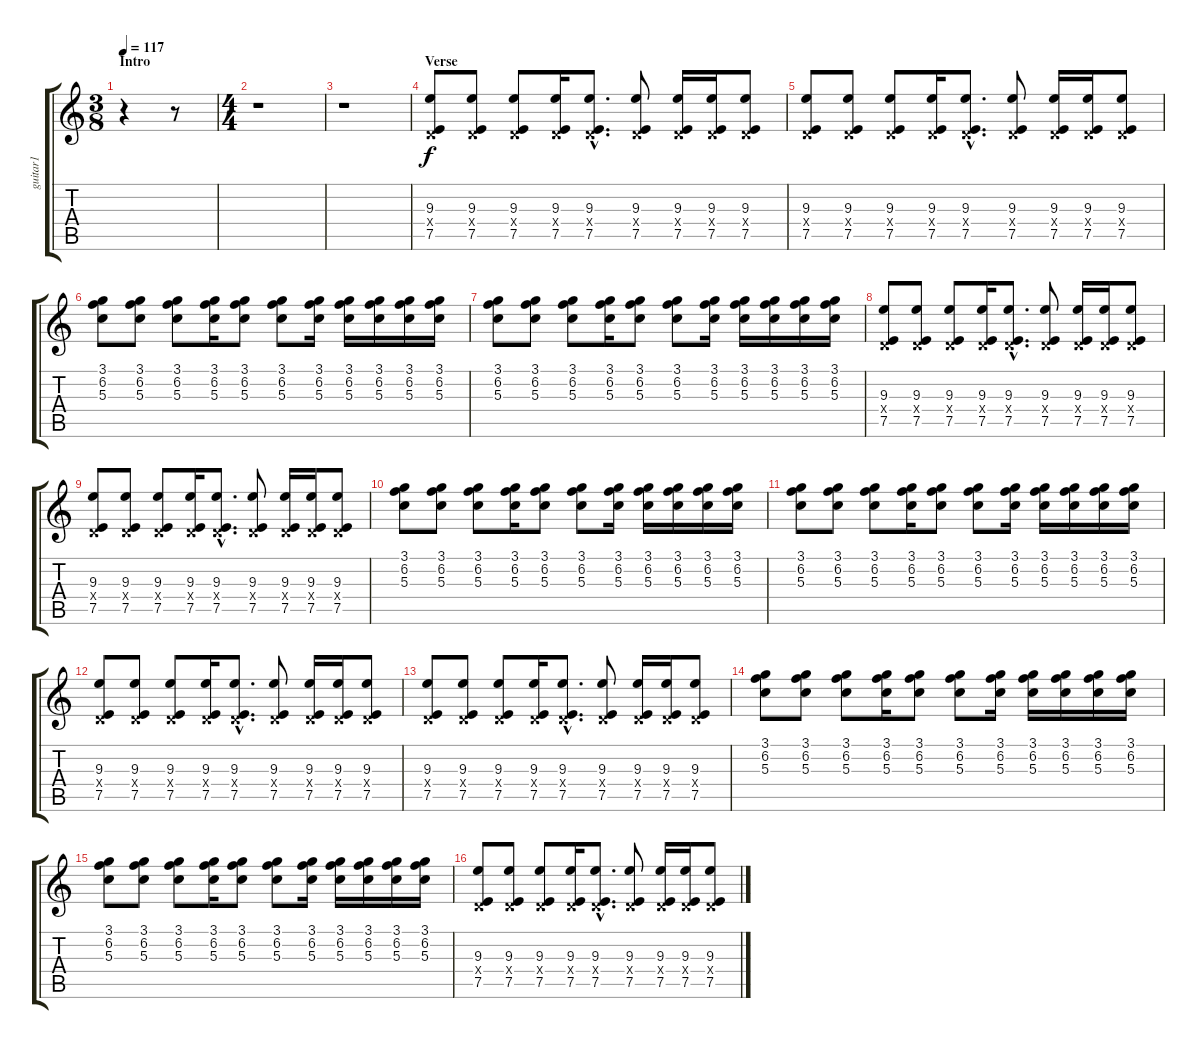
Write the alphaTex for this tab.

\track ("guitar1" "guitar1") {instrument distortionguitar}
\staff {score tabs}
\tuning (E4 B3 G3 D3 A2 D2) {hide}
\ts (3 8)
\section ("" "Intro")
\tempo 117
\clef g2
\ks c
r.4{dy f instrument distortionguitar} r.8 |
\ts (4 4)
r.1 |
r.1 |
\section ("" "Verse")
(9.3 0.4{x} 7.5).8 (9.3 0.4{x} 7.5).8 (9.3 0.4{x} 7.5).8 (9.3 0.4{x} 7.5).16 (9.3{hac} 0.4{hac x} 7.5{hac}).8{d} (9.3 0.4{x} 7.5).8 (9.3 0.4{x} 7.5).16 (9.3 0.4{x} 7.5).16 (9.3 0.4{x} 7.5).8 |
(9.3 0.4{x} 7.5).8 (9.3 0.4{x} 7.5).8 (9.3 0.4{x} 7.5).8 (9.3 0.4{x} 7.5).16 (9.3{hac} 0.4{hac x} 7.5{hac}).8{d} (9.3 0.4{x} 7.5).8 (9.3 0.4{x} 7.5).16 (9.3 0.4{x} 7.5).16 (9.3 0.4{x} 7.5).8 |
(3.1 6.2 5.3).8{volume 10 instrument electricguitarclean} (3.1 6.2 5.3).8 (3.1 6.2 5.3).8 (3.1 6.2 5.3).16 (3.1 6.2 5.3).8 (3.1 6.2 5.3).8 (3.1 6.2 5.3).16 (3.1 6.2 5.3).16 (3.1 6.2 5.3).16 (3.1 6.2 5.3).16 (3.1 6.2 5.3).16 |
(3.1 6.2 5.3).8 (3.1 6.2 5.3).8 (3.1 6.2 5.3).8 (3.1 6.2 5.3).16 (3.1 6.2 5.3).8 (3.1 6.2 5.3).8 (3.1 6.2 5.3).16 (3.1 6.2 5.3).16 (3.1 6.2 5.3).16 (3.1 6.2 5.3).16 (3.1 6.2 5.3).16 |
(9.3 0.4{x} 7.5).8{volume 14 instrument distortionguitar} (9.3 0.4{x} 7.5).8 (9.3 0.4{x} 7.5).8 (9.3 0.4{x} 7.5).16 (9.3{hac} 0.4{hac x} 7.5{hac}).8{d} (9.3 0.4{x} 7.5).8 (9.3 0.4{x} 7.5).16 (9.3 0.4{x} 7.5).16 (9.3 0.4{x} 7.5).8 |
(9.3 0.4{x} 7.5).8 (9.3 0.4{x} 7.5).8 (9.3 0.4{x} 7.5).8 (9.3 0.4{x} 7.5).16 (9.3{hac} 0.4{hac x} 7.5{hac}).8{d} (9.3 0.4{x} 7.5).8 (9.3 0.4{x} 7.5).16 (9.3 0.4{x} 7.5).16 (9.3 0.4{x} 7.5).8 |
(3.1 6.2 5.3).8{volume 10 instrument electricguitarclean} (3.1 6.2 5.3).8 (3.1 6.2 5.3).8 (3.1 6.2 5.3).16 (3.1 6.2 5.3).8 (3.1 6.2 5.3).8 (3.1 6.2 5.3).16 (3.1 6.2 5.3).16 (3.1 6.2 5.3).16 (3.1 6.2 5.3).16 (3.1 6.2 5.3).16 |
(3.1 6.2 5.3).8 (3.1 6.2 5.3).8 (3.1 6.2 5.3).8 (3.1 6.2 5.3).16 (3.1 6.2 5.3).8 (3.1 6.2 5.3).8 (3.1 6.2 5.3).16 (3.1 6.2 5.3).16 (3.1 6.2 5.3).16 (3.1 6.2 5.3).16 (3.1 6.2 5.3).16 |
(9.3 0.4{x} 7.5).8{volume 14 instrument distortionguitar} (9.3 0.4{x} 7.5).8 (9.3 0.4{x} 7.5).8 (9.3 0.4{x} 7.5).16 (9.3{hac} 0.4{hac x} 7.5{hac}).8{d} (9.3 0.4{x} 7.5).8 (9.3 0.4{x} 7.5).16 (9.3 0.4{x} 7.5).16 (9.3 0.4{x} 7.5).8 |
(9.3 0.4{x} 7.5).8 (9.3 0.4{x} 7.5).8 (9.3 0.4{x} 7.5).8 (9.3 0.4{x} 7.5).16 (9.3{hac} 0.4{hac x} 7.5{hac}).8{d} (9.3 0.4{x} 7.5).8 (9.3 0.4{x} 7.5).16 (9.3 0.4{x} 7.5).16 (9.3 0.4{x} 7.5).8 |
(3.1 6.2 5.3).8{volume 10 instrument electricguitarclean} (3.1 6.2 5.3).8 (3.1 6.2 5.3).8 (3.1 6.2 5.3).16 (3.1 6.2 5.3).8 (3.1 6.2 5.3).8 (3.1 6.2 5.3).16 (3.1 6.2 5.3).16 (3.1 6.2 5.3).16 (3.1 6.2 5.3).16 (3.1 6.2 5.3).16 |
(3.1 6.2 5.3).8 (3.1 6.2 5.3).8 (3.1 6.2 5.3).8 (3.1 6.2 5.3).16 (3.1 6.2 5.3).8 (3.1 6.2 5.3).8 (3.1 6.2 5.3).16 (3.1 6.2 5.3).16 (3.1 6.2 5.3).16 (3.1 6.2 5.3).16 (3.1 6.2 5.3).16 |
(9.3 0.4{x} 7.5).8{volume 14 instrument distortionguitar} (9.3 0.4{x} 7.5).8 (9.3 0.4{x} 7.5).8 (9.3 0.4{x} 7.5).16 (9.3{hac} 0.4{hac x} 7.5{hac}).8{d} (9.3 0.4{x} 7.5).8 (9.3 0.4{x} 7.5).16 (9.3 0.4{x} 7.5).16 (9.3 0.4{x} 7.5).8
